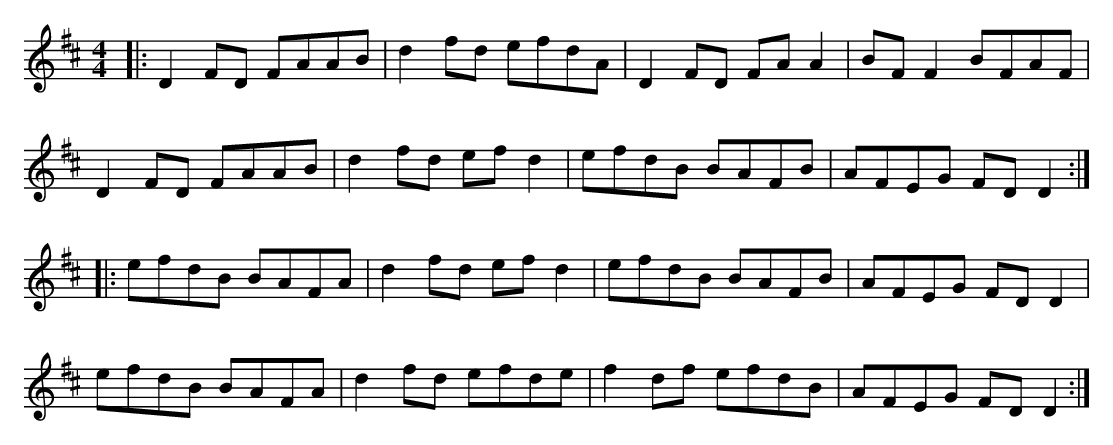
X:1
M:4/4
K:D
|:D2 FD FAAB|d2 fd efdA|D2 FD FA A2|BF F2 BFAF|
D2 FD FAAB|d2 fd ef d2|efdB BAFB|AFEG FD D2:|
|:efdB BAFA|d2 fd ef d2|efdB BAFB|AFEG FD D2|
efdB BAFA|d2 fd efde|f2 df efdB|AFEG FD D2:|
